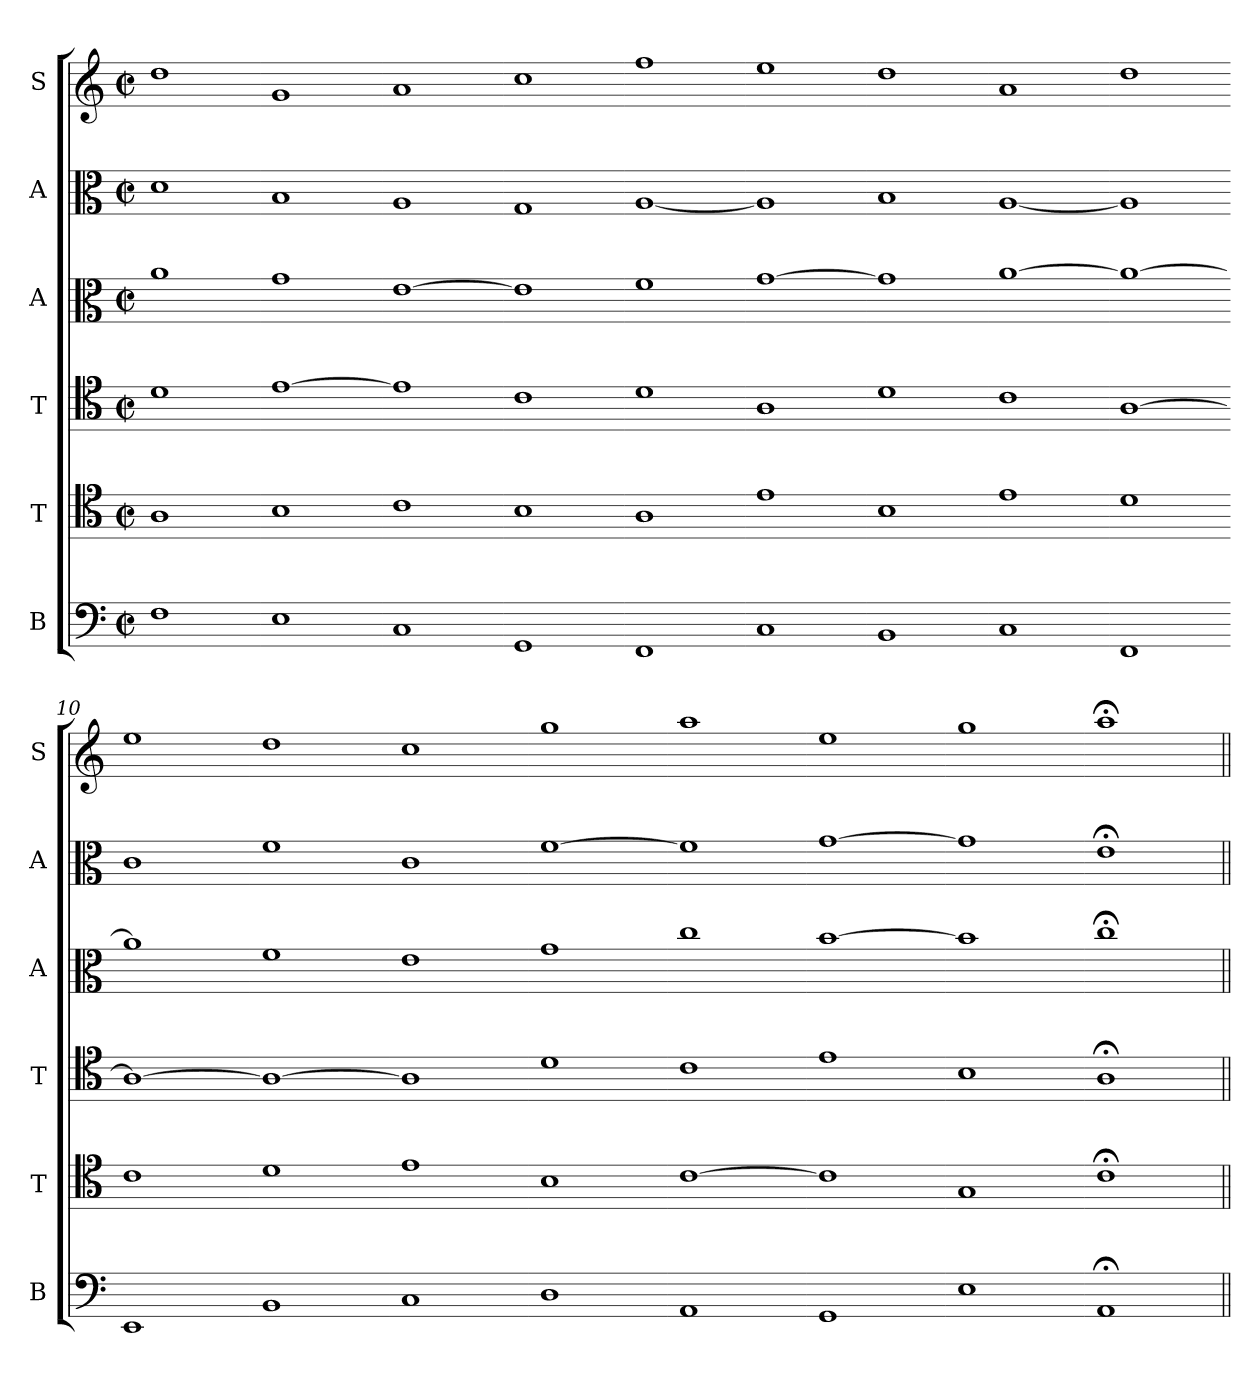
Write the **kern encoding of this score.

**kern	**kern	**kern	**kern	**kern	**kern
*part6	*part5	*part4	*part3	*part2	*part1
*staff6	*staff5	*staff4	*staff3	*staff2	*staff1
*I"B	*I"T	*I"T	*I"A	*I"A	*I"S
*I'B	*I'T	*I'T	*I'A	*I'A	*I'S
*clefF4	*clefC4	*clefC4	*clefC3	*clefC3	*clefG2
*k[]	*k[]	*k[]	*k[]	*k[]	*k[]
*M2/2	*M2/2	*M2/2	*M2/2	*M2/2	*M2/2
*met(c|)	*met(c|)	*met(c|)	*met(c|)	*met(c|)	*met(c|)
*MM208	*MM208	*MM208	*MM208	*MM208	*MM208
=1	=1	=1	=1	=1	=1
1F	1A	1d	1a	1d	1dd
=2-	=2-	=2-	=2-	=2-	=2-
1E	1B	[1e	1g	1B	1g
=3-	=3-	=3-	=3-	=3-	=3-
1C	1c	1e]	[1e	1A	1a
=4-	=4-	=4-	=4-	=4-	=4-
1GG	1B	1c	1e]	1G	1cc
=5-	=5-	=5-	=5-	=5-	=5-
1FF	1A	1d	1f	[1A	1ff
=6-	=6-	=6-	=6-	=6-	=6-
1C	1e	1A	[1g	1A]	1ee
=7-	=7-	=7-	=7-	=7-	=7-
1BB	1B	1d	1g]	1B	1dd
=8-	=8-	=8-	=8-	=8-	=8-
1C	1e	1c	[1a	[1A	1a
=9-	=9-	=9-	=9-	=9-	=9-
1FF	1d	[1A	1a_	1A]	1dd
=10-	=10-	=10-	=10-	=10-	=10-
1EE	1c	1A_	1a]	1c	1ee
=11-	=11-	=11-	=11-	=11-	=11-
1BB	1d	1A_	1f	1f	1dd
=12-	=12-	=12-	=12-	=12-	=12-
1C	1e	1A]	1e	1c	1cc
=13-	=13-	=13-	=13-	=13-	=13-
1D	1B	1d	1g	[1f	1gg
=14-	=14-	=14-	=14-	=14-	=14-
1AA	[1c	1c	1cc	1f]	1aa
=15-	=15-	=15-	=15-	=15-	=15-
1GG	1c]	1e	[1b	[1g	1ee
=16-	=16-	=16-	=16-	=16-	=16-
1E	1G	1B	1b]	1g]	1gg
=17-	=17-	=17-	=17-	=17-	=17-
1AA;<	1c;<	1A;<	1cc;<	1e;	1aa;<
=||	=||	=||	=||	=||	=||
*-	*-	*-	*-	*-	*-
